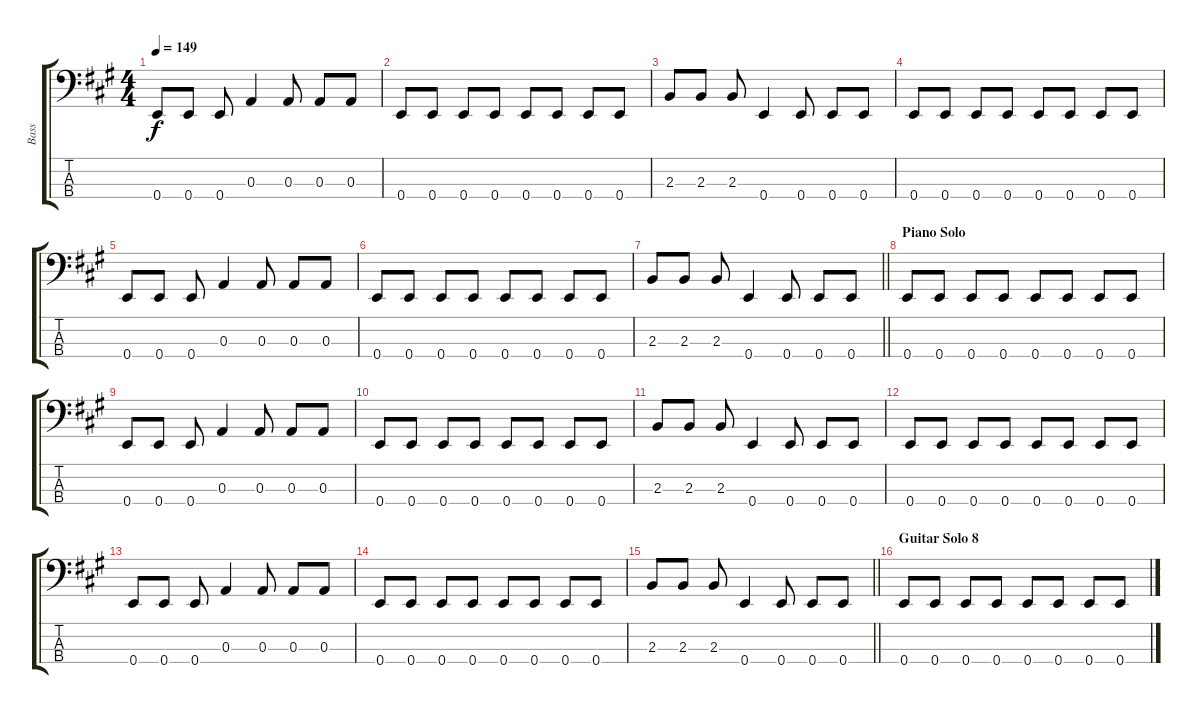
\track ("Bass" "Bass") {instrument electricbassfinger}
\staff {score tabs}
\tuning (G2 D2 A1 E1) {hide}
\ts (4 4)
\tempo 149
\clef f4
\ks f#minor
0.4.8{dy f} 0.4.8 0.4.8 0.3.4 0.3.8 0.3.8 0.3.8 |
0.4.8 0.4.8 0.4.8 0.4.8 0.4.8 0.4.8 0.4.8 0.4.8 |
2.3.8 2.3.8 2.3.8 0.4.4 0.4.8 0.4.8 0.4.8 |
0.4.8 0.4.8 0.4.8 0.4.8 0.4.8 0.4.8 0.4.8 0.4.8 |
0.4.8 0.4.8 0.4.8 0.3.4 0.3.8 0.3.8 0.3.8 |
0.4.8 0.4.8 0.4.8 0.4.8 0.4.8 0.4.8 0.4.8 0.4.8 |
\barLineRight lightlight
2.3.8 2.3.8 2.3.8 0.4.4 0.4.8 0.4.8 0.4.8 |
\section ("" "Piano Solo")
0.4.8 0.4.8 0.4.8 0.4.8 0.4.8 0.4.8 0.4.8 0.4.8 |
0.4.8 0.4.8 0.4.8 0.3.4 0.3.8 0.3.8 0.3.8 |
0.4.8 0.4.8 0.4.8 0.4.8 0.4.8 0.4.8 0.4.8 0.4.8 |
2.3.8 2.3.8 2.3.8 0.4.4 0.4.8 0.4.8 0.4.8 |
0.4.8 0.4.8 0.4.8 0.4.8 0.4.8 0.4.8 0.4.8 0.4.8 |
0.4.8 0.4.8 0.4.8 0.3.4 0.3.8 0.3.8 0.3.8 |
0.4.8 0.4.8 0.4.8 0.4.8 0.4.8 0.4.8 0.4.8 0.4.8 |
\barLineRight lightlight
2.3.8 2.3.8 2.3.8 0.4.4 0.4.8 0.4.8 0.4.8 |
\section ("" "Guitar Solo 8")
0.4.8 0.4.8 0.4.8 0.4.8 0.4.8 0.4.8 0.4.8 0.4.8
